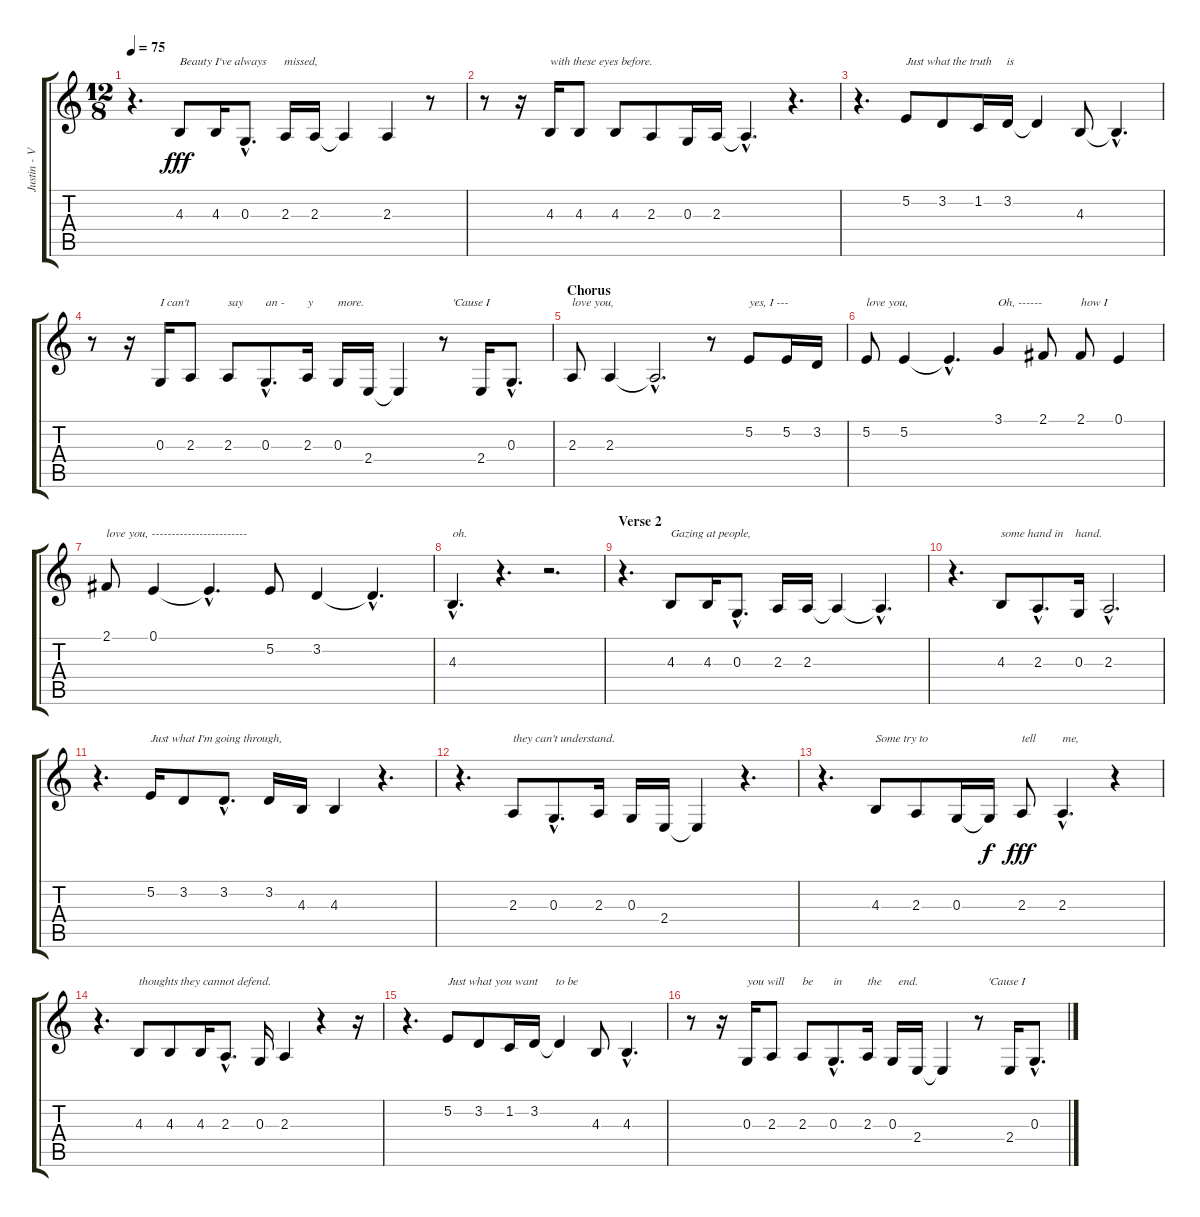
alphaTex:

\track ("Justin - Vocals" "Justin - V") {instrument altosax}
\staff {score tabs}
\tuning (E4 B3 G3 D3 A2 E2) {hide}
\ts (12 8)
\tempo 75
\clef g2
\ks c
r.4{d dy fff} 4.3.8{txt "Beauty I've always      missed,"} 4.3.16 0.3{hac}.8{d} 2.3.16 2.3.16 2.3{t}.4 2.3.4 r.8 |
r.8 r.16 4.3.16{txt "with these eyes before."} 4.3.8 4.3.8 2.3.8 0.3.16 2.3.16 2.3{hac t}.4{d} r.4{d} |
r.4{d} 5.2.8{txt "Just what the truth     is"} 3.2.8 1.2.16 3.2.16 3.2{t}.4 4.3.8 4.3{hac t}.4{d} |
r.8 r.16 0.3.16{txt "I can't "} 2.3.8 2.3.8{txt "say"} 0.3{hac}.8{d txt "an -"} 2.3.16{txt "y"} 0.3.16{txt "more."} 2.4.16 2.4{t}.4 r.8{txt "   'Cause I"} 2.4.16 0.3{hac}.8{d} |
\section ("" "Chorus")
2.3.8{txt "love you,"} 2.3.4 2.3{hac t}.2{d} r.8 5.2.8{txt "yes, I ---"} 5.2.16 3.2.16 |
5.2.8{txt "love you,"} 5.2.4 5.2{hac t}.4{d} 3.1.4{txt "Oh, ------"} 2.1.8 2.1.8{txt "how I"} 0.1.4 |
2.1.8{txt "love you, ------------------------"} 0.1.4 0.1{hac t}.4{d} 5.2.8 3.2.4 3.2{hac t}.4{d} |
4.3{hac}.4{d txt "oh."} r.4{d} r.2{d} |
\section ("" "Verse 2")
r.4{d} 4.3.8{txt "Gazing at people,"} 4.3.16 0.3{hac}.8{d} 2.3.16 2.3.16 2.3{t}.4 2.3{hac t}.4{d} |
r.4{d} 4.3.8{txt "some hand in    hand."} 2.3{hac}.8{d txt " "} 0.3.16 2.3{hac}.2{d} |
r.4{d} 5.2.16{txt "Just what I'm going through,"} 3.2.8 3.2{hac}.8{d} 3.2.16 4.3.16 4.3.4 r.4{d} |
r.4{d} 2.3.8{txt "they can't understand."} 0.3{hac}.8{d} 2.3.16 0.3.16 2.4.16 2.4{t}.4 r.4{d} |
r.4{d} 4.3.8{txt "Some try to"} 2.3.8{txt " "} 0.3.16{txt " "} 0.3{t}.16{dy f} 2.3.8{txt "tell" dy fff} 2.3{hac}.4{d txt "me,"} r.4 |
r.4{d} 4.3.8{txt "thoughts they cannot defend."} 4.3.8{txt " "} 4.3.16{txt " "} 2.3{hac}.8{d} 0.3.16{txt " "} 2.3.4 r.4 r.16 |
r.4{d} 5.2.8{txt "Just what you want      to be"} 3.2.8 1.2.16 3.2.16 3.2{t}.4 4.3.8 4.3{hac}.4{d} |
r.8 r.16 0.3.16{txt "you will"} 2.3.8 2.3.8{txt "be"} 0.3{hac}.8{d txt "in"} 2.3.16{txt "the"} 0.3.16{txt "  end."} 2.4.16 2.4{t}.4 r.8{txt "   'Cause I"} 2.4.16 0.3{hac}.8{d}
